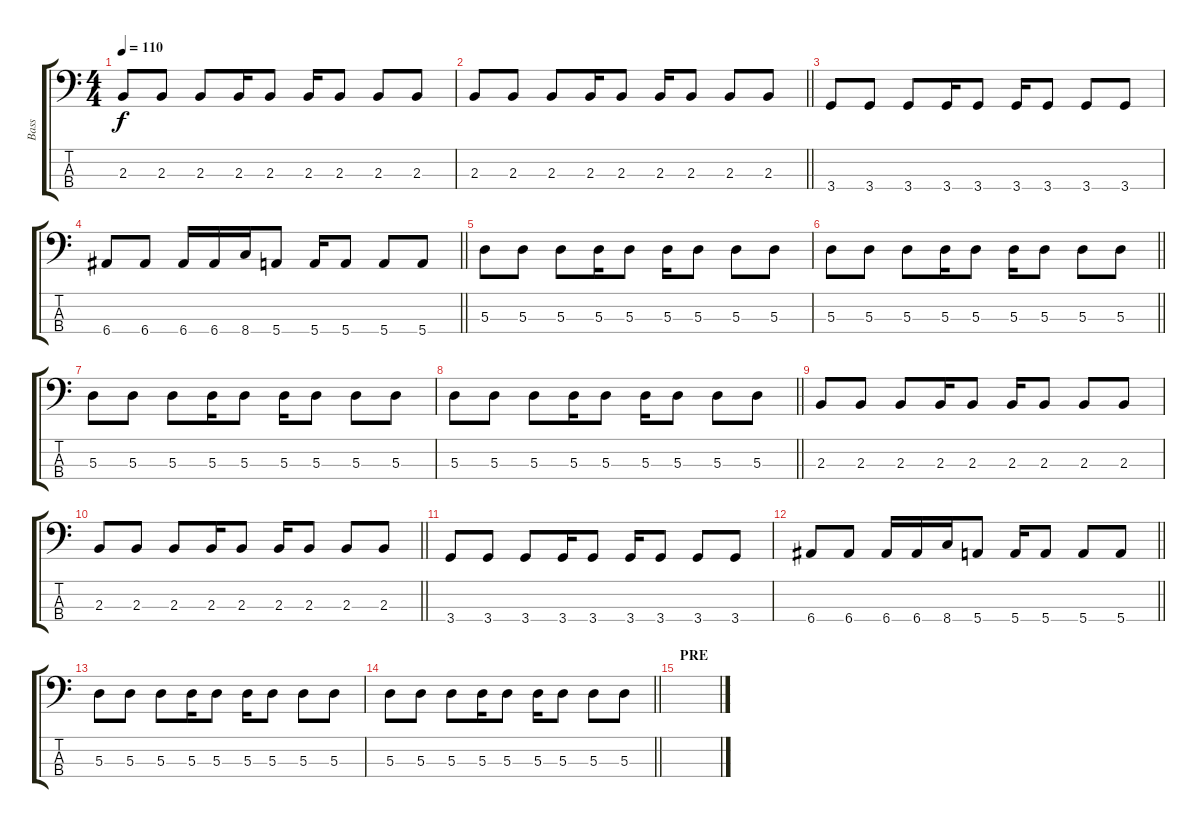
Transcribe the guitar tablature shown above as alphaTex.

\track ("Bass" "Bass") {instrument electricbassfinger}
\staff {score tabs}
\tuning (G2 D2 A1 E1) {hide}
\ts (4 4)
\tempo 110
\clef f4
\ks c
2.3.8{dy f} 2.3.8 2.3.8 2.3.16 2.3.8 2.3.16 2.3.8 2.3.8 2.3.8 |
\barLineRight lightlight
2.3.8 2.3.8 2.3.8 2.3.16 2.3.8 2.3.16 2.3.8 2.3.8 2.3.8 |
3.4.8 3.4.8 3.4.8 3.4.16 3.4.8 3.4.16 3.4.8 3.4.8 3.4.8 |
\barLineRight lightlight
6.4.8 6.4.8 6.4.16 6.4.16 8.4.16 5.4.8 5.4.16 5.4.8 5.4.8 5.4.8 |
5.3.8 5.3.8 5.3.8 5.3.16 5.3.8 5.3.16 5.3.8 5.3.8 5.3.8 |
\barLineRight lightlight
5.3.8 5.3.8 5.3.8 5.3.16 5.3.8 5.3.16 5.3.8 5.3.8 5.3.8 |
\section ("" "")
5.3.8 5.3.8 5.3.8 5.3.16 5.3.8 5.3.16 5.3.8 5.3.8 5.3.8 |
\barLineRight lightlight
5.3.8 5.3.8 5.3.8 5.3.16 5.3.8 5.3.16 5.3.8 5.3.8 5.3.8 |
2.3.8 2.3.8 2.3.8 2.3.16 2.3.8 2.3.16 2.3.8 2.3.8 2.3.8 |
\barLineRight lightlight
2.3.8 2.3.8 2.3.8 2.3.16 2.3.8 2.3.16 2.3.8 2.3.8 2.3.8 |
3.4.8 3.4.8 3.4.8 3.4.16 3.4.8 3.4.16 3.4.8 3.4.8 3.4.8 |
\barLineRight lightlight
6.4.8 6.4.8 6.4.16 6.4.16 8.4.16 5.4.8 5.4.16 5.4.8 5.4.8 5.4.8 |
5.3.8 5.3.8 5.3.8 5.3.16 5.3.8 5.3.16 5.3.8 5.3.8 5.3.8 |
\barLineRight lightlight
5.3.8 5.3.8 5.3.8 5.3.16 5.3.8 5.3.16 5.3.8 5.3.8 5.3.8 |
\section ("" "PRE")
